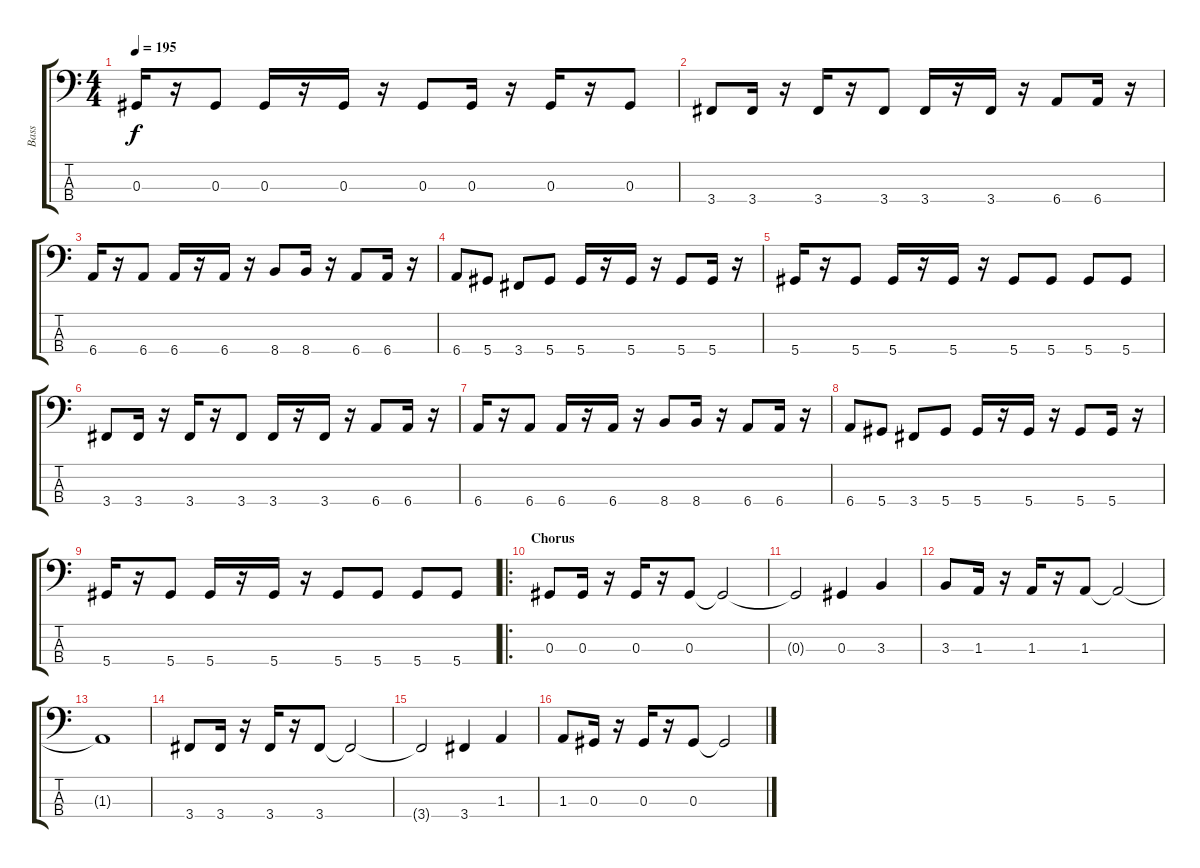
\track ("Bass" "Bass") {instrument electricbasspick}
\staff {score tabs}
\tuning (Gb2 Db2 Ab1 Eb1) {hide}
\ts (4 4)
\tempo 195
\clef f4
\ks c
0.3.16{dy f} r.16 0.3.8 0.3.16 r.16 0.3.16 r.16 0.3.8 0.3.16 r.16 0.3.16 r.16 0.3.8 |
3.4.8 3.4.16 r.16 3.4.16 r.16 3.4.8 3.4.16 r.16 3.4.16 r.16 6.4.8 6.4.16 r.16 |
6.4.16 r.16 6.4.8 6.4.16 r.16 6.4.16 r.16 8.4.8 8.4.16 r.16 6.4.8 6.4.16 r.16 |
6.4.8 5.4.8 3.4.8 5.4.8 5.4.16 r.16 5.4.16 r.16 5.4.8 5.4.16 r.16 |
5.4.16 r.16 5.4.8 5.4.16 r.16 5.4.16 r.16 5.4.8 5.4.8 5.4.8 5.4.8 |
3.4.8 3.4.16 r.16 3.4.16 r.16 3.4.8 3.4.16 r.16 3.4.16 r.16 6.4.8 6.4.16 r.16 |
6.4.16 r.16 6.4.8 6.4.16 r.16 6.4.16 r.16 8.4.8 8.4.16 r.16 6.4.8 6.4.16 r.16 |
6.4.8 5.4.8 3.4.8 5.4.8 5.4.16 r.16 5.4.16 r.16 5.4.8 5.4.16 r.16 |
5.4.16 r.16 5.4.8 5.4.16 r.16 5.4.16 r.16 5.4.8 5.4.8 5.4.8 5.4.8 |
\ro
\section ("" "Chorus")
0.3.8 0.3.16 r.16 0.3.16 r.16 0.3.8 0.3{t}.2 |
0.3{t}.2 0.3.4 3.3.4 |
3.3.8 1.3.16 r.16 1.3.16 r.16 1.3.8 1.3{t}.2 |
1.3{t}.1 |
3.4.8 3.4.16 r.16 3.4.16 r.16 3.4.8 3.4{t}.2 |
3.4{t}.2 3.4.4 1.3.4 |
1.3.8 0.3.16 r.16 0.3.16 r.16 0.3.8 0.3{t}.2
